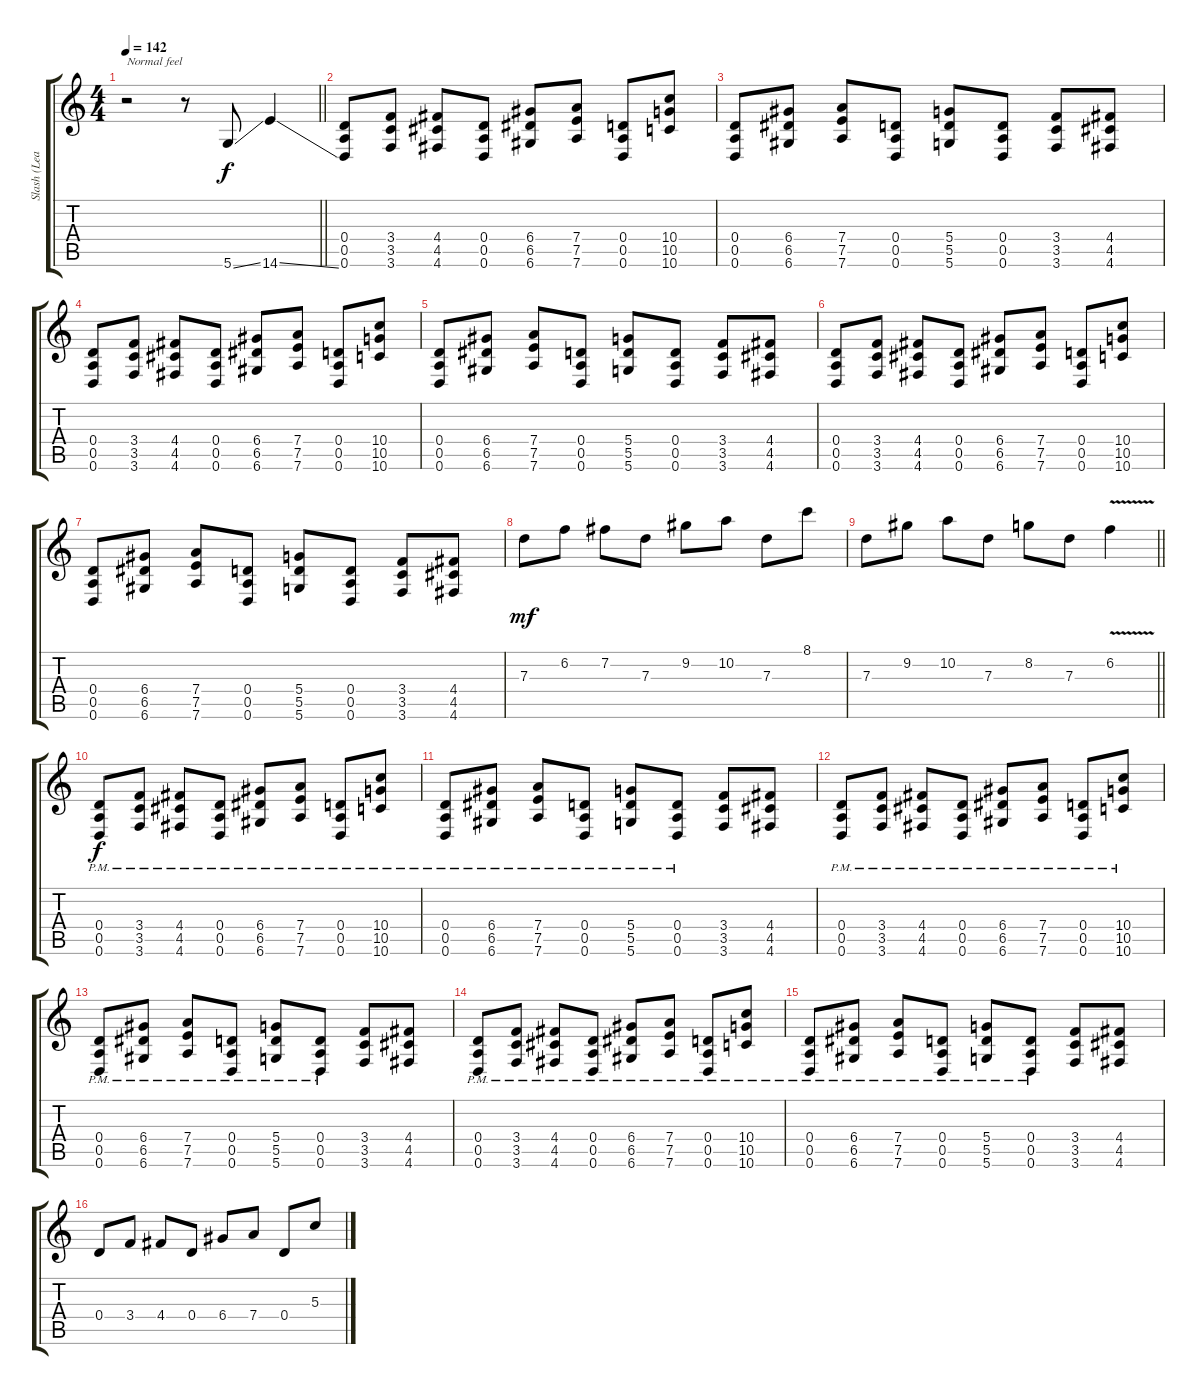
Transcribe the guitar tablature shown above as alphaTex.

\track ("Slash (Lead Guitar)" "Slash (Lea") {instrument overdrivenguitar}
\staff {score tabs}
\tuning (E4 B3 G3 D3 A2 D2) {hide}
\ts (4 4)
\tempo 142
\clef g2
\barLineRight lightlight
\ks c
r.2{txt "Normal feel" dy mf} r.8 5.6{ss}.8{dy f} 14.6{ss}.4 |
(0.4 0.5 0.6).8 (3.4 3.5 3.6).8 (4.4 4.5 4.6).8 (0.4 0.5 0.6).8 (6.4 6.5 6.6).8 (7.4 7.5 7.6).8 (0.4 0.5 0.6).8 (10.4 10.5 10.6).8 |
(0.4 0.5 0.6).8 (6.4 6.5 6.6).8 (7.4 7.5 7.6).8 (0.4 0.5 0.6).8 (5.4 5.5 5.6).8 (0.4 0.5 0.6).8 (3.4 3.5 3.6).8 (4.4 4.5 4.6).8 |
(0.4 0.5 0.6).8 (3.4 3.5 3.6).8 (4.4 4.5 4.6).8 (0.4 0.5 0.6).8 (6.4 6.5 6.6).8 (7.4 7.5 7.6).8 (0.4 0.5 0.6).8 (10.4 10.5 10.6).8 |
(0.4 0.5 0.6).8 (6.4 6.5 6.6).8 (7.4 7.5 7.6).8 (0.4 0.5 0.6).8 (5.4 5.5 5.6).8 (0.4 0.5 0.6).8 (3.4 3.5 3.6).8 (4.4 4.5 4.6).8 |
(0.4 0.5 0.6).8 (3.4 3.5 3.6).8 (4.4 4.5 4.6).8 (0.4 0.5 0.6).8 (6.4 6.5 6.6).8 (7.4 7.5 7.6).8 (0.4 0.5 0.6).8 (10.4 10.5 10.6).8 |
(0.4 0.5 0.6).8 (6.4 6.5 6.6).8 (7.4 7.5 7.6).8 (0.4 0.5 0.6).8 (5.4 5.5 5.6).8 (0.4 0.5 0.6).8 (3.4 3.5 3.6).8 (4.4 4.5 4.6).8 |
7.3.8{dy mf balance 5} 6.2.8 7.2.8 7.3.8 9.2.8 10.2.8 7.3.8 8.1.8 |
\barLineRight lightlight
7.3.8 9.2.8 10.2.8 7.3.8 8.2.8 7.3.8 6.2{v}.4 |
(0.4{pm} 0.5{pm} 0.6{pm}).8{dy f} (3.4{pm} 3.5{pm} 3.6{pm}).8 (4.4{pm} 4.5{pm} 4.6{pm}).8 (0.4{pm} 0.5{pm} 0.6{pm}).8 (6.4{pm} 6.5{pm} 6.6{pm}).8 (7.4{pm} 7.5{pm} 7.6{pm}).8 (0.4{pm} 0.5{pm} 0.6{pm}).8 (10.4{pm} 10.5{pm} 10.6{pm}).8 |
(0.4{pm} 0.5{pm} 0.6{pm}).8 (6.4{pm} 6.5{pm} 6.6{pm}).8 (7.4{pm} 7.5{pm} 7.6{pm}).8 (0.4{pm} 0.5{pm} 0.6{pm}).8 (5.4{pm} 5.5{pm} 5.6{pm}).8 (0.4{pm} 0.5{pm} 0.6{pm}).8 (3.4 3.5 3.6).8 (4.4 4.5 4.6).8 |
(0.4{pm} 0.5{pm} 0.6{pm}).8 (3.4{pm} 3.5{pm} 3.6{pm}).8 (4.4{pm} 4.5{pm} 4.6{pm}).8 (0.4{pm} 0.5{pm} 0.6{pm}).8 (6.4{pm} 6.5{pm} 6.6{pm}).8 (7.4{pm} 7.5{pm} 7.6{pm}).8 (0.4{pm} 0.5{pm} 0.6{pm}).8 (10.4{pm} 10.5{pm} 10.6{pm}).8 |
(0.4{pm} 0.5{pm} 0.6{pm}).8 (6.4{pm} 6.5{pm} 6.6{pm}).8 (7.4{pm} 7.5{pm} 7.6{pm}).8 (0.4{pm} 0.5{pm} 0.6{pm}).8 (5.4{pm} 5.5{pm} 5.6{pm}).8 (0.4{pm} 0.5{pm} 0.6{pm}).8 (3.4 3.5 3.6).8 (4.4 4.5 4.6).8 |
(0.4{pm} 0.5{pm} 0.6{pm}).8 (3.4{pm} 3.5{pm} 3.6{pm}).8 (4.4{pm} 4.5{pm} 4.6{pm}).8 (0.4{pm} 0.5{pm} 0.6{pm}).8 (6.4{pm} 6.5{pm} 6.6{pm}).8 (7.4{pm} 7.5{pm} 7.6{pm}).8 (0.4{pm} 0.5{pm} 0.6{pm}).8 (10.4{pm} 10.5{pm} 10.6{pm}).8 |
(0.4{pm} 0.5{pm} 0.6{pm}).8 (6.4{pm} 6.5{pm} 6.6{pm}).8 (7.4{pm} 7.5{pm} 7.6{pm}).8 (0.4{pm} 0.5{pm} 0.6{pm}).8 (5.4{pm} 5.5{pm} 5.6{pm}).8 (0.4{pm} 0.5{pm} 0.6{pm}).8 (3.4 3.5 3.6).8 (4.4 4.5 4.6).8 |
0.4.8 3.4.8 4.4.8 0.4.8 6.4.8 7.4.8 0.4.8 5.3.8
